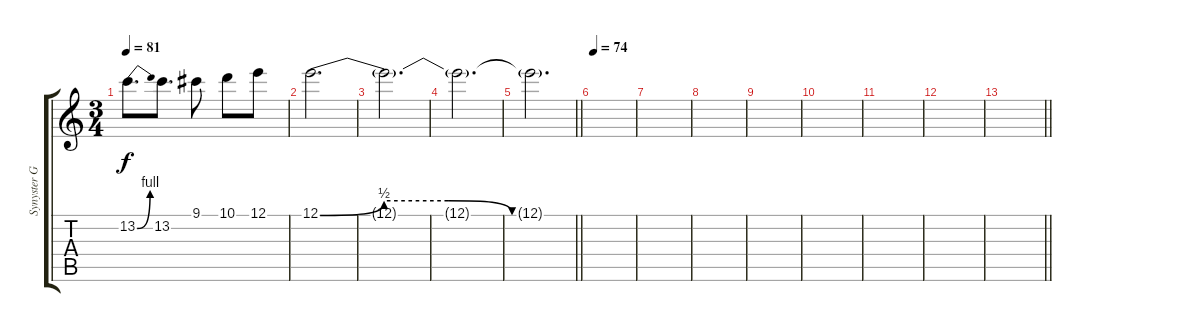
\track ("Synyster Gates" "Synyster G") {instrument distortionguitar}
\staff {score tabs}
\tuning (E4 B3 G3 D3 A2 D2) {hide}
\ts (3 4)
\tempo 81
\clef g2
\ks c
13.2{be (bend 0 0 60 4)}.8{d dy f} 13.2.8{d} 9.1.8 10.1.8 12.1.8 |
12.1{be (custom 0 0 15 2 30 2 45 0 60 0)}.2{d volume 3} |
12.1{t}.2{d} |
12.1{t}.2{d} |
\barLineRight lightlight
12.1{t}.2{d} |
\tempo 74
|
|
|
|
|
|
|
\barLineRight lightlight
